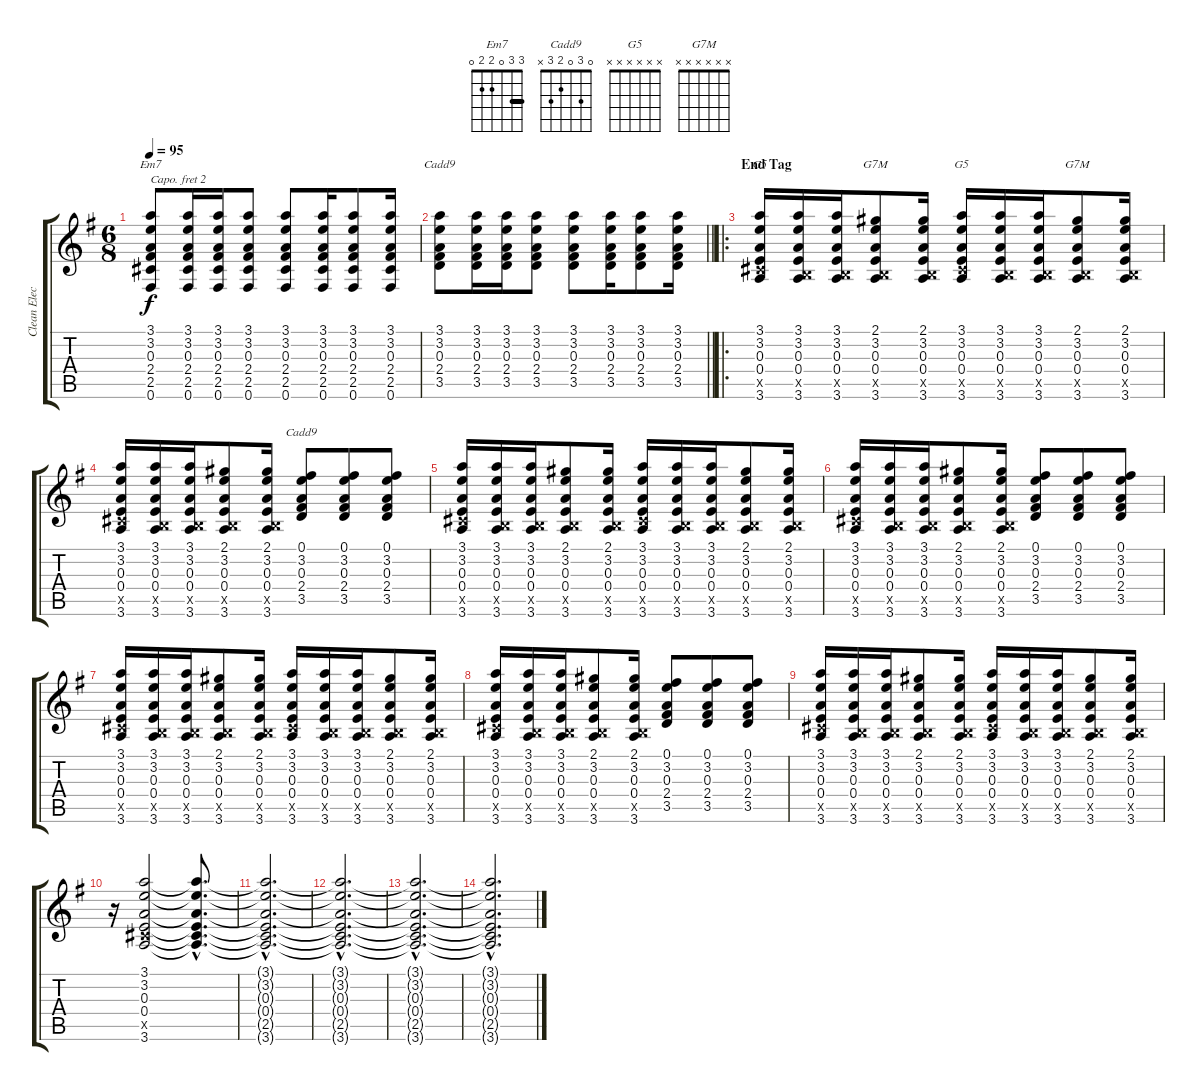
\track ("Clean Electric" "Clean Elec") {instrument electricguitarclean}
\staff {score tabs}
\capo 2
\tuning (E4 B3 G3 D3 A2 E2) {hide}
\chord ("Em7" 3 3 0 2 2 0) {barre 3}
\chord ("Cadd9" 3 3 0 2 3 x) {barre 3}
\chord ("G5" 3 3 0 0 x 3) {barre 3}
\chord ("G7M" 2 3 0 0 x 3)
\chord ("G5" x x x x x x)
\chord ("G7M" x x x x x x)
\chord ("Cadd9" 0 3 0 2 3 x)
\ts (6 8)
\tempo 95
\clef g2
\ks g
(3.1 3.2 0.3 2.4 2.5 0.6).8{ch "Em7" dy f} (3.1 3.2 0.3 2.4 2.5 0.6).16 (3.1 3.2 0.3 2.4 2.5 0.6).16 (3.1 3.2 0.3 2.4 2.5 0.6).8 (3.1 3.2 0.3 2.4 2.5 0.6).8 (3.1 3.2 0.3 2.4 2.5 0.6).16 (3.1 3.2 0.3 2.4 2.5 0.6).8 (3.1 3.2 0.3 2.4 2.5 0.6).16 |
\barLineRight lightlight
(3.1 3.2 0.3 2.4 3.5).8{ch "Cadd9"} (3.1 3.2 0.3 2.4 3.5).16 (3.1 3.2 0.3 2.4 3.5).16 (3.1 3.2 0.3 2.4 3.5).8 (3.1 3.2 0.3 2.4 3.5).8 (3.1 3.2 0.3 2.4 3.5).16 (3.1 3.2 0.3 2.4 3.5).8 (3.1 3.2 0.3 2.4 3.5).16 |
\ro
\section ("" "End Tag")
(3.1 3.2 0.3 0.4 2.5{x} 3.6).16{ch "G5"} (3.1 3.2 0.3 0.4 0.5{x} 3.6).16 (3.1 3.2 0.3 0.4 0.5{x} 3.6).16 (2.1 3.2 0.3 0.4 0.5{x} 3.6).8{ch "G7M"} (2.1 3.2 0.3 0.4 0.5{x} 3.6).16 (3.1 3.2 0.3 0.4 2.5{x} 3.6).16{ch "G5"} (3.1 3.2 0.3 0.4 0.5{x} 3.6).16 (3.1 3.2 0.3 0.4 0.5{x} 3.6).16 (2.1 3.2 0.3 0.4 0.5{x} 3.6).8{ch "G7M"} (2.1 3.2 0.3 0.4 0.5{x} 3.6).16 |
(3.1 3.2 0.3 0.4 2.5{x} 3.6).16 (3.1 3.2 0.3 0.4 0.5{x} 3.6).16 (3.1 3.2 0.3 0.4 0.5{x} 3.6).16 (2.1 3.2 0.3 0.4 0.5{x} 3.6).8 (2.1 3.2 0.3 0.4 0.5{x} 3.6).16 (0.1 3.2 0.3 2.4 3.5).8{ch "Cadd9"} (0.1 3.2 0.3 2.4 3.5).8 (0.1 3.2 0.3 2.4 3.5).8 |
(3.1 3.2 0.3 0.4 2.5{x} 3.6).16 (3.1 3.2 0.3 0.4 0.5{x} 3.6).16 (3.1 3.2 0.3 0.4 0.5{x} 3.6).16 (2.1 3.2 0.3 0.4 0.5{x} 3.6).8 (2.1 3.2 0.3 0.4 0.5{x} 3.6).16 (3.1 3.2 0.3 0.4 2.5{x} 3.6).16 (3.1 3.2 0.3 0.4 0.5{x} 3.6).16 (3.1 3.2 0.3 0.4 0.5{x} 3.6).16 (2.1 3.2 0.3 0.4 0.5{x} 3.6).8 (2.1 3.2 0.3 0.4 0.5{x} 3.6).16 |
(3.1 3.2 0.3 0.4 2.5{x} 3.6).16 (3.1 3.2 0.3 0.4 0.5{x} 3.6).16 (3.1 3.2 0.3 0.4 0.5{x} 3.6).16 (2.1 3.2 0.3 0.4 0.5{x} 3.6).8 (2.1 3.2 0.3 0.4 0.5{x} 3.6).16 (0.1 3.2 0.3 2.4 3.5).8 (0.1 3.2 0.3 2.4 3.5).8 (0.1 3.2 0.3 2.4 3.5).8 |
(3.1 3.2 0.3 0.4 2.5{x} 3.6).16 (3.1 3.2 0.3 0.4 0.5{x} 3.6).16 (3.1 3.2 0.3 0.4 0.5{x} 3.6).16 (2.1 3.2 0.3 0.4 0.5{x} 3.6).8 (2.1 3.2 0.3 0.4 0.5{x} 3.6).16 (3.1 3.2 0.3 0.4 2.5{x} 3.6).16 (3.1 3.2 0.3 0.4 0.5{x} 3.6).16 (3.1 3.2 0.3 0.4 0.5{x} 3.6).16 (2.1 3.2 0.3 0.4 0.5{x} 3.6).8 (2.1 3.2 0.3 0.4 0.5{x} 3.6).16 |
(3.1 3.2 0.3 0.4 2.5{x} 3.6).16 (3.1 3.2 0.3 0.4 0.5{x} 3.6).16 (3.1 3.2 0.3 0.4 0.5{x} 3.6).16 (2.1 3.2 0.3 0.4 0.5{x} 3.6).8 (2.1 3.2 0.3 0.4 0.5{x} 3.6).16 (0.1 3.2 0.3 2.4 3.5).8 (0.1 3.2 0.3 2.4 3.5).8 (0.1 3.2 0.3 2.4 3.5).8 |
(3.1 3.2 0.3 0.4 2.5{x} 3.6).16 (3.1 3.2 0.3 0.4 0.5{x} 3.6).16 (3.1 3.2 0.3 0.4 0.5{x} 3.6).16 (2.1 3.2 0.3 0.4 0.5{x} 3.6).8 (2.1 3.2 0.3 0.4 0.5{x} 3.6).16 (3.1 3.2 0.3 0.4 2.5{x} 3.6).16 (3.1 3.2 0.3 0.4 0.5{x} 3.6).16 (3.1 3.2 0.3 0.4 0.5{x} 3.6).16 (2.1 3.2 0.3 0.4 0.5{x} 3.6).8 (2.1 3.2 0.3 0.4 0.5{x} 3.6).16 |
r.16 (3.1 3.2 0.3 0.4 2.5{x} 3.6).2 (3.1{hac t} 3.2{hac t} 0.3{hac t} 0.4{hac t} 2.5{hac t} 3.6{hac t}).8{d} |
(3.1{hac t} 3.2{hac t} 0.3{hac t} 0.4{hac t} 2.5{hac t} 3.6{hac t}).2{d} |
(3.1{hac t} 3.2{hac t} 0.3{hac t} 0.4{hac t} 2.5{hac t} 3.6{hac t}).2{d} |
(3.1{hac t} 3.2{hac t} 0.3{hac t} 0.4{hac t} 2.5{hac t} 3.6{hac t}).2{d} |
(3.1{hac t} 3.2{hac t} 0.3{hac t} 0.4{hac t} 2.5{hac t} 3.6{hac t}).2{d}
